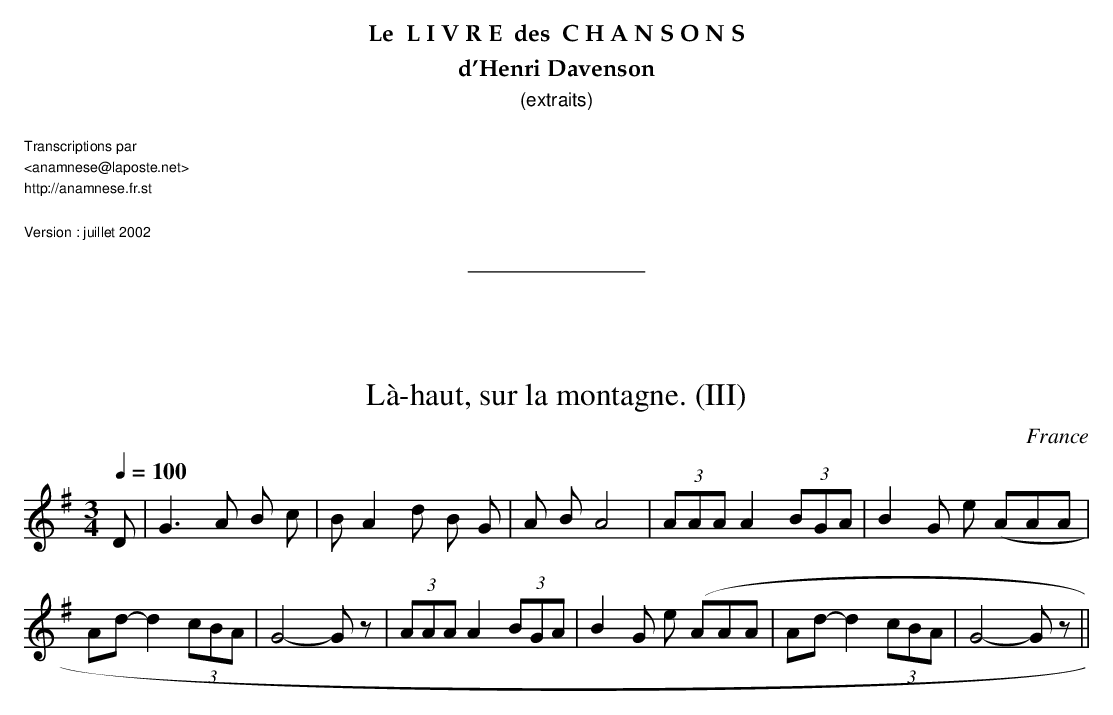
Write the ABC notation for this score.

X:1c
T:Là-haut, sur la montagne. (III)
O:France
M:3/4
L:1/8
Q:1/4=100
K:G
D | G3 A B c | B A2 d B G | A B A4 | (3AAA A2 (3BGA | B2 G e (AAA |
Ad-d2 (3cBA | G4-G z | (3AAA A2 (3BGA | B2 G e (AAA |Ad-d2 (3cBA | G4-G z ||
